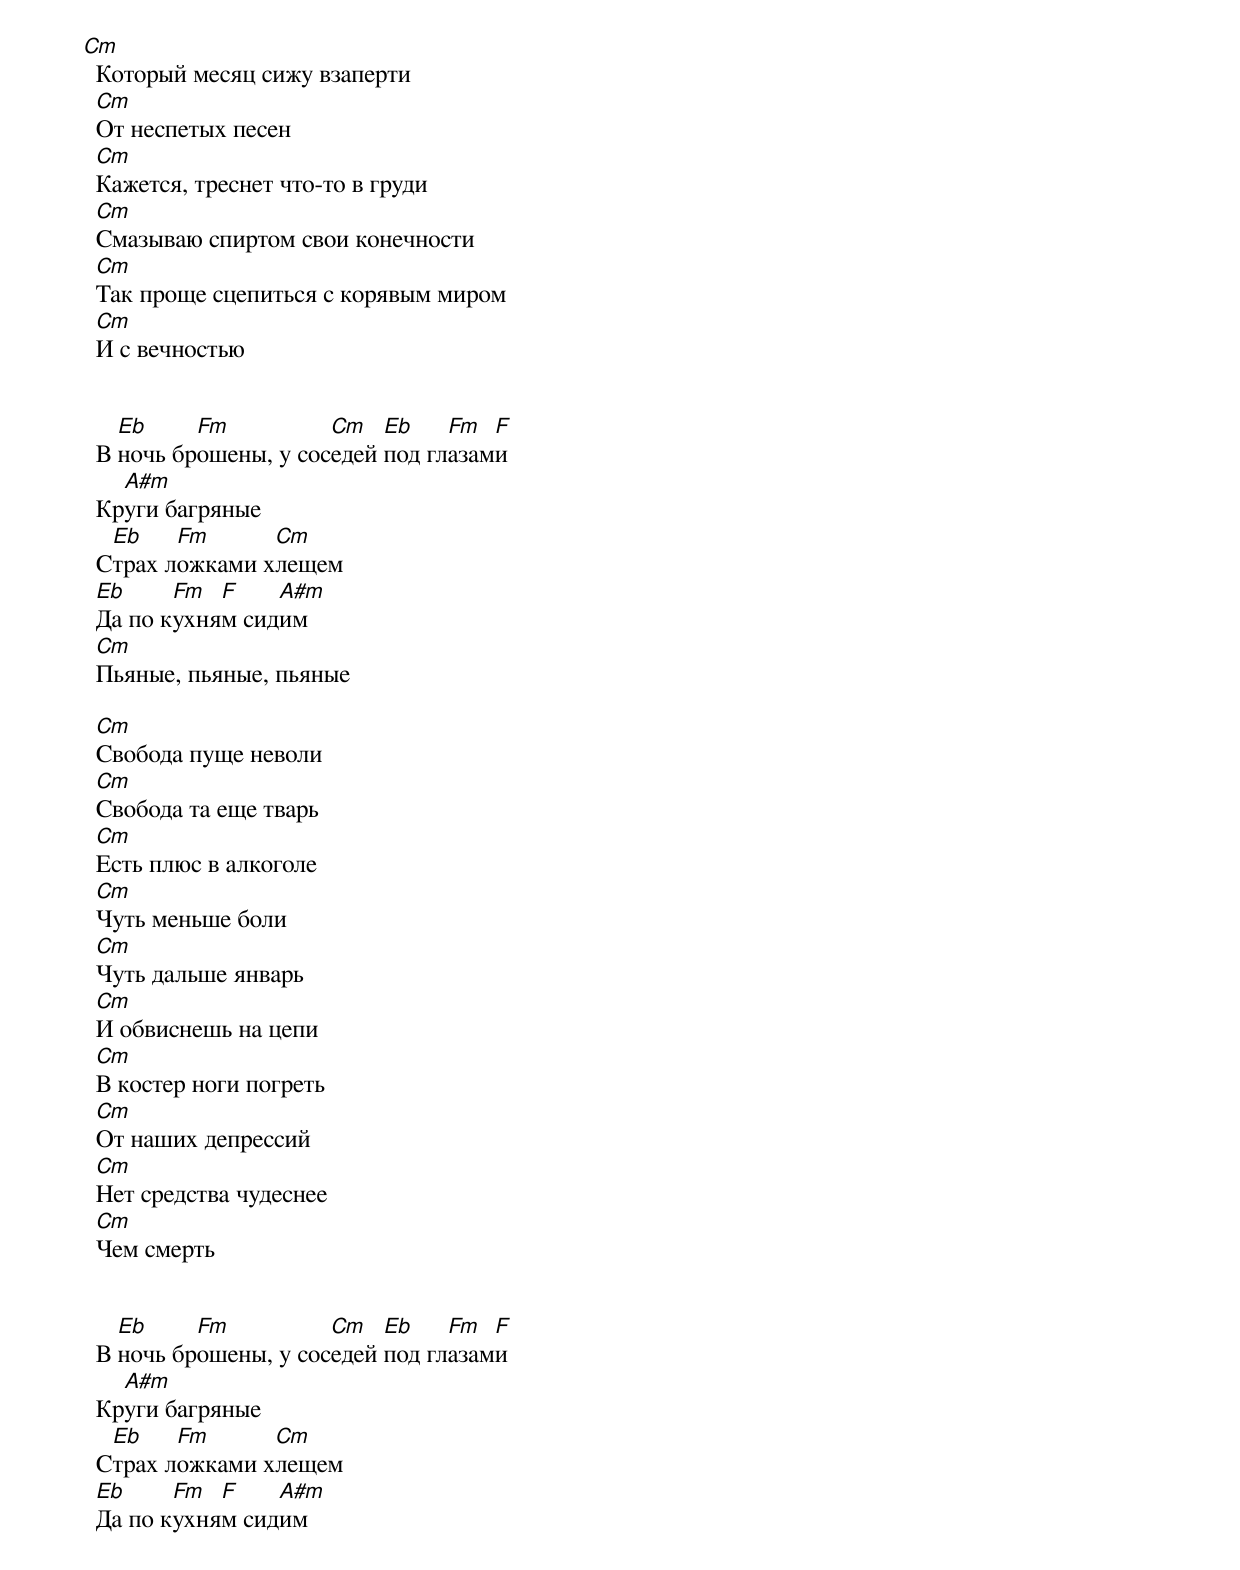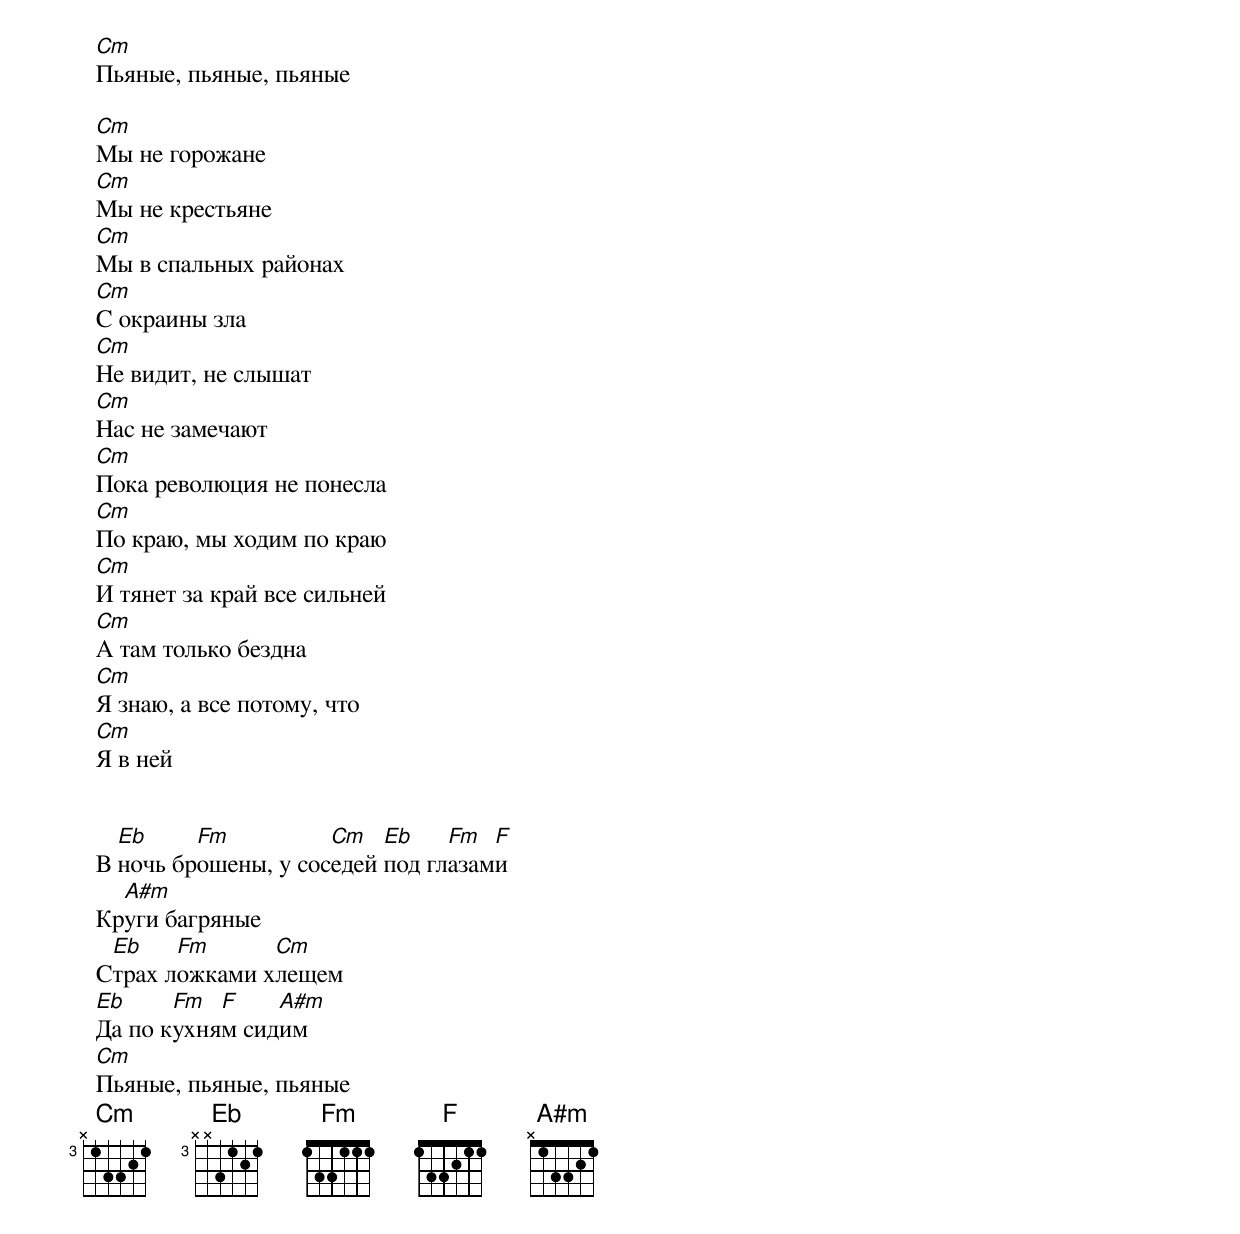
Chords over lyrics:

Cm
  Который месяц сижу взаперти
  Cm
  От неспетых песен
  Cm
  Кажется, треснет что-то в груди
  Cm
  Смазываю спиртом свои конечности
  Cm
  Так проще сцепиться с корявым миром
  Cm
  И с вечностью


    Eb     Fm          Cm   Eb    Fm  F
  В ночь брошены, у соседей под глазами
    A#m
  Круги багряные
   Eb    Fm      Cm
  Страх ложками хлещем
  Eb     Fm  F    A#m
  Да по кухням сидим
  Cm
  Пьяные, пьяные, пьяные

  Cm
  Свобода пуще неволи
  Cm
  Свобода та еще тварь
  Cm
  Есть плюс в алкоголе
  Cm
  Чуть меньше боли
  Cm
  Чуть дальше январь
  Cm
  И обвиснешь на цепи
  Cm
  В костер ноги погреть
  Cm
  От наших депрессий
  Cm
  Нет средства чудеснее
  Cm
  Чем смерть


    Eb     Fm          Cm   Eb    Fm  F
  В ночь брошены, у соседей под глазами
    A#m
  Круги багряные
   Eb    Fm      Cm
  Страх ложками хлещем
  Eb     Fm  F    A#m
  Да по кухням сидим
  Cm
  Пьяные, пьяные, пьяные

  Cm
  Мы не горожане
  Cm
  Мы не крестьяне
  Cm
  Мы в спальных районах
  Cm
  С окраины зла
  Cm
  Не видит, не слышат
  Cm
  Нас не замечают
  Cm
  Пока революция не понесла
  Cm
  По краю, мы ходим по краю
  Cm
  И тянет за край все сильней
  Cm
  А там только бездна
  Cm
  Я знаю, а все потому, что
  Cm
  Я в ней


    Eb     Fm          Cm   Eb    Fm  F
  В ночь брошены, у соседей под глазами
    A#m
  Круги багряные
   Eb    Fm      Cm
  Страх ложками хлещем
  Eb     Fm  F    A#m
  Да по кухням сидим
  Cm
  Пьяные, пьяные, пьяные
